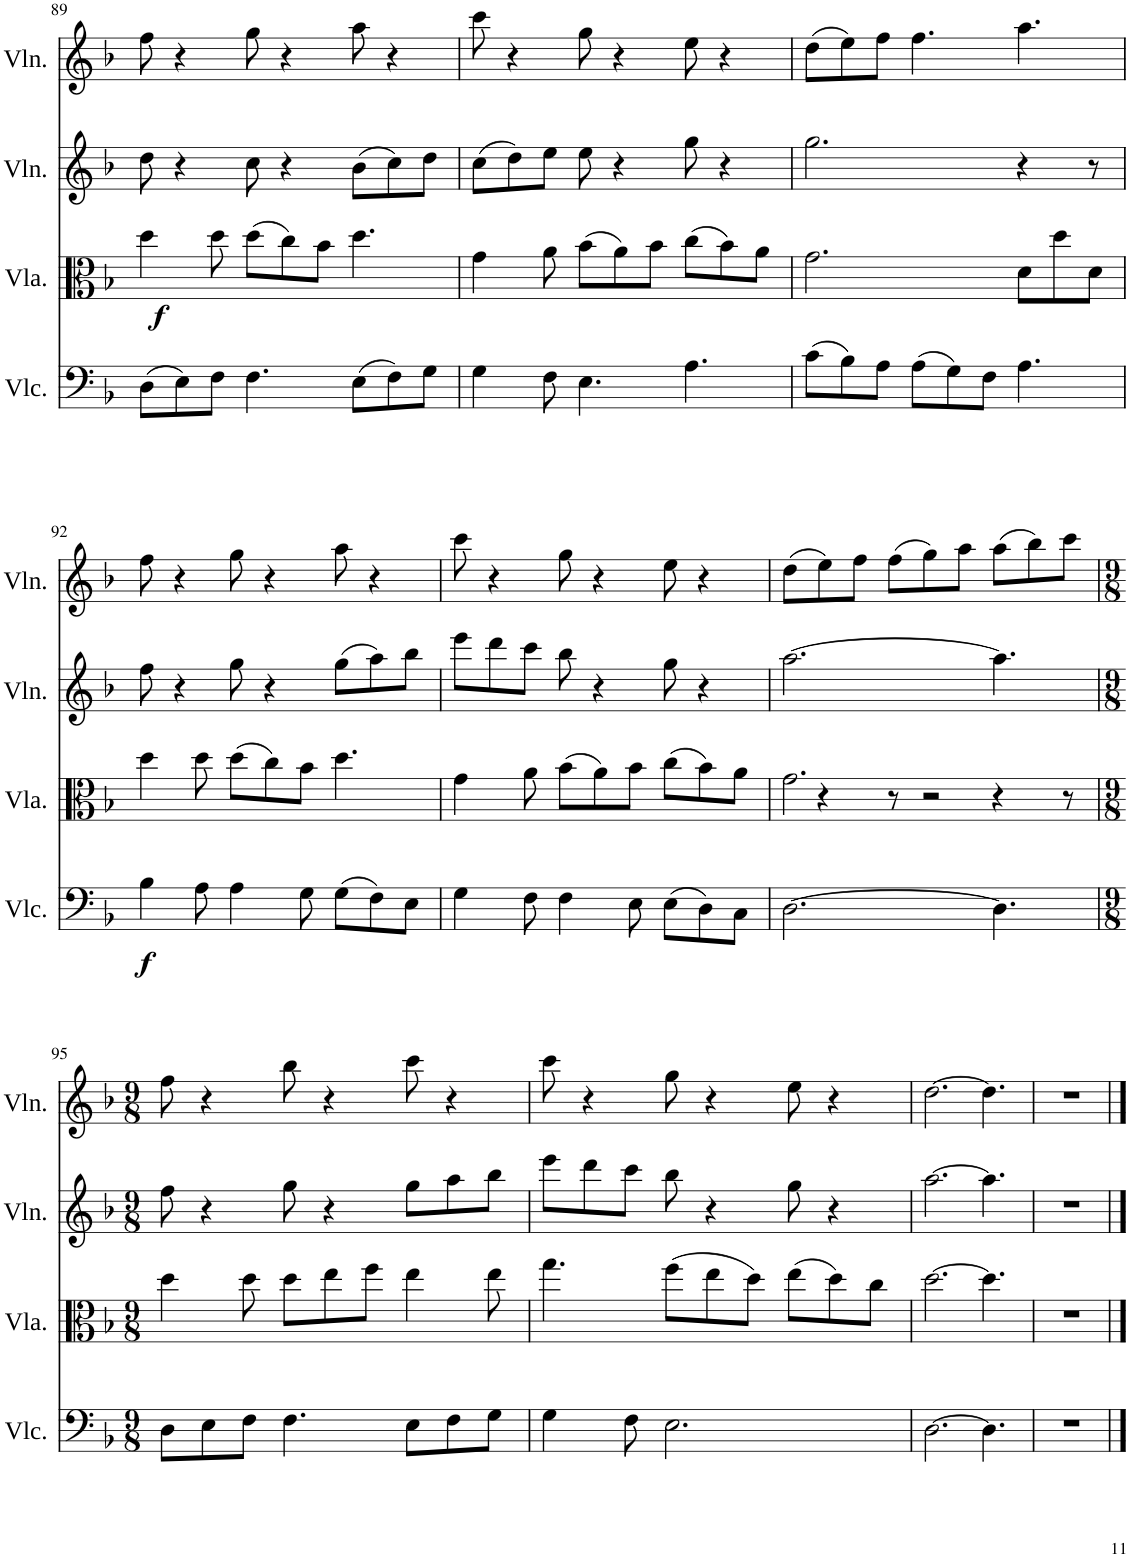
**kern	**dynam	**kern	**dynam	**kern	**kern
*part4	*part4	*part3	*part3	*part2	*part1
*staff4	*staff4	*staff3	*staff3	*staff2	*staff1
*I"Violoncello	*	*I"Viola	*	*I"Violin	*I"Violin
*I'Vlc.	*	*I'Vla.	*	*I'Vln.	*I'Vln.
!!LO:PB:g=z
*clefF4	*	*clefC3	*	*clefG2	*clefG2
*k[b-]	*	*k[b-]	*	*k[b-]	*k[b-]
*M9/8	*	*M9/8	*	*M9/8	*M9/8
=89	=89	=89	=89	=89	=89
!	!	!	!LO:DY:b	!	!
(8D\L	.	4dd\	f	8dd\	8ff\
8E\)	.	.	.	4r	4r
8F\J	.	8dd\	.	.	.
4.F\	.	(8dd\L	.	8cc\	8gg\
.	.	8cc\)	.	4r	4r
.	.	8b-\J	.	.	.
(8E\L	.	4.dd\	.	(8b-\L	8aa\
8F\)	.	.	.	8cc\)	4r
8G\J	.	.	.	8dd\J	.
=90	=90	=90	=90	=90	=90
4G\	.	4g\	.	(8cc\L	8ccc\
.	.	.	.	8dd\)	4r
8F\	.	8a\	.	8ee\J	.
4.E\	.	(8b-\L	.	8ee\	8gg\
.	.	8a\)	.	4r	4r
.	.	8b-\J	.	.	.
4.A\	.	(8cc\L	.	8gg\	8ee\
.	.	8b-\)	.	4r	4r
.	.	8a\J	.	.	.
=91	=91	=91	=91	=91	=91
(8c\L	.	2.g\	.	2.gg\	(8dd\L
8B-\)	.	.	.	.	8ee\)
8A\J	.	.	.	.	8ff\J
(8A\L	.	.	.	.	4.ff\
8G\)	.	.	.	.	.
8F\J	.	.	.	.	.
4.A\	.	8d\L	.	4r	4.aa\
.	.	8dd\	.	.	.
.	.	8d\J	.	8r	.
!!LO:LB:g=z
=92	=92	=92	=92	=92	=92
!	!LO:DY:b	!	!	!	!
4B-\	f	4dd\	.	8ff\	8ff\
.	.	.	.	4r	4r
8A\	.	8dd\	.	.	.
4A\	.	(8dd\L	.	8gg\	8gg\
.	.	8cc\)	.	4r	4r
8G\	.	8b-\J	.	.	.
(8G\L	.	4.dd\	.	(8gg\L	8aa\
8F\)	.	.	.	8aa\)	4r
8E\J	.	.	.	8bb-\J	.
=93	=93	=93	=93	=93	=93
4G\	.	4g\	.	8eee\L	8ccc\
.	.	.	.	8ddd\	4r
8F\	.	8a\	.	8ccc\J	.
4F\	.	(8b-\L	.	8bb-\	8gg\
.	.	8a\)	.	4r	4r
8E\	.	8b-\J	.	.	.
(8E\L	.	(8cc\L	.	8gg\	8ee\
8D\)	.	8b-\)	.	4r	4r
8C\J	.	8a\J	.	.	.
=94	=94	=94	=94	=94	=94
[2.D\	.	2.g\	.	[2.aa\	(8dd\L
.	.	.	.	.	8ee\)
.	.	.	.	.	8ff\J
.	.	.	.	.	(8ff\L
.	.	.	.	.	8gg\)
.	.	.	.	.	8aa\J
4.D\]	.	4r	.	4.aa\]	(8aa\L
.	.	.	.	.	8bb-\)
.	.	8r	.	.	8ccc\J
2..ryy	.	2r	.	2..ryy	2..ryy
.	.	4r	.	.	.
.	.	8r	.	.	.
!!LO:LB:g=z
=95	=95	=95	=95	=95	=95
*M9/8	*	*M9/8	*	*M9/8	*M9/8
8D\L	.	4dd\	.	8ff\	8ff\
8E\	.	.	.	4r	4r
8F\J	.	8dd\	.	.	.
4.F\	.	8dd\L	.	8gg\	8bb-\
.	.	8ee\	.	4r	4r
.	.	8ff\J	.	.	.
8E\L	.	4ee\	.	8gg\L	8ccc\
8F\	.	.	.	8aa\	4r
8G\J	.	8ee\	.	8bb-\J	.
=96	=96	=96	=96	=96	=96
4G\	.	4.gg\	.	8eee\L	8ccc\
.	.	.	.	8ddd\	4r
8F\	.	.	.	8ccc\J	.
2.E\	.	(8ff\L	.	8bb-\	8gg\
.	.	8ee\	.	4r	4r
.	.	8dd\J)	.	.	.
.	.	(8ee\L	.	8gg\	8ee\
.	.	8dd\)	.	4r	4r
.	.	8cc\J	.	.	.
=97	=97	=97	=97	=97	=97
[2.D\	.	[2.dd\	.	[2.aa\	[2.dd\
4.D\]	.	4.dd\]	.	4.aa\]	4.dd\]
=98	=98	=98	=98	=98	=98
8%9r	.	8%9r	.	8%9r	8%9r
==	==	==	==	==	==
*-	*-	*-	*-	*-	*-
